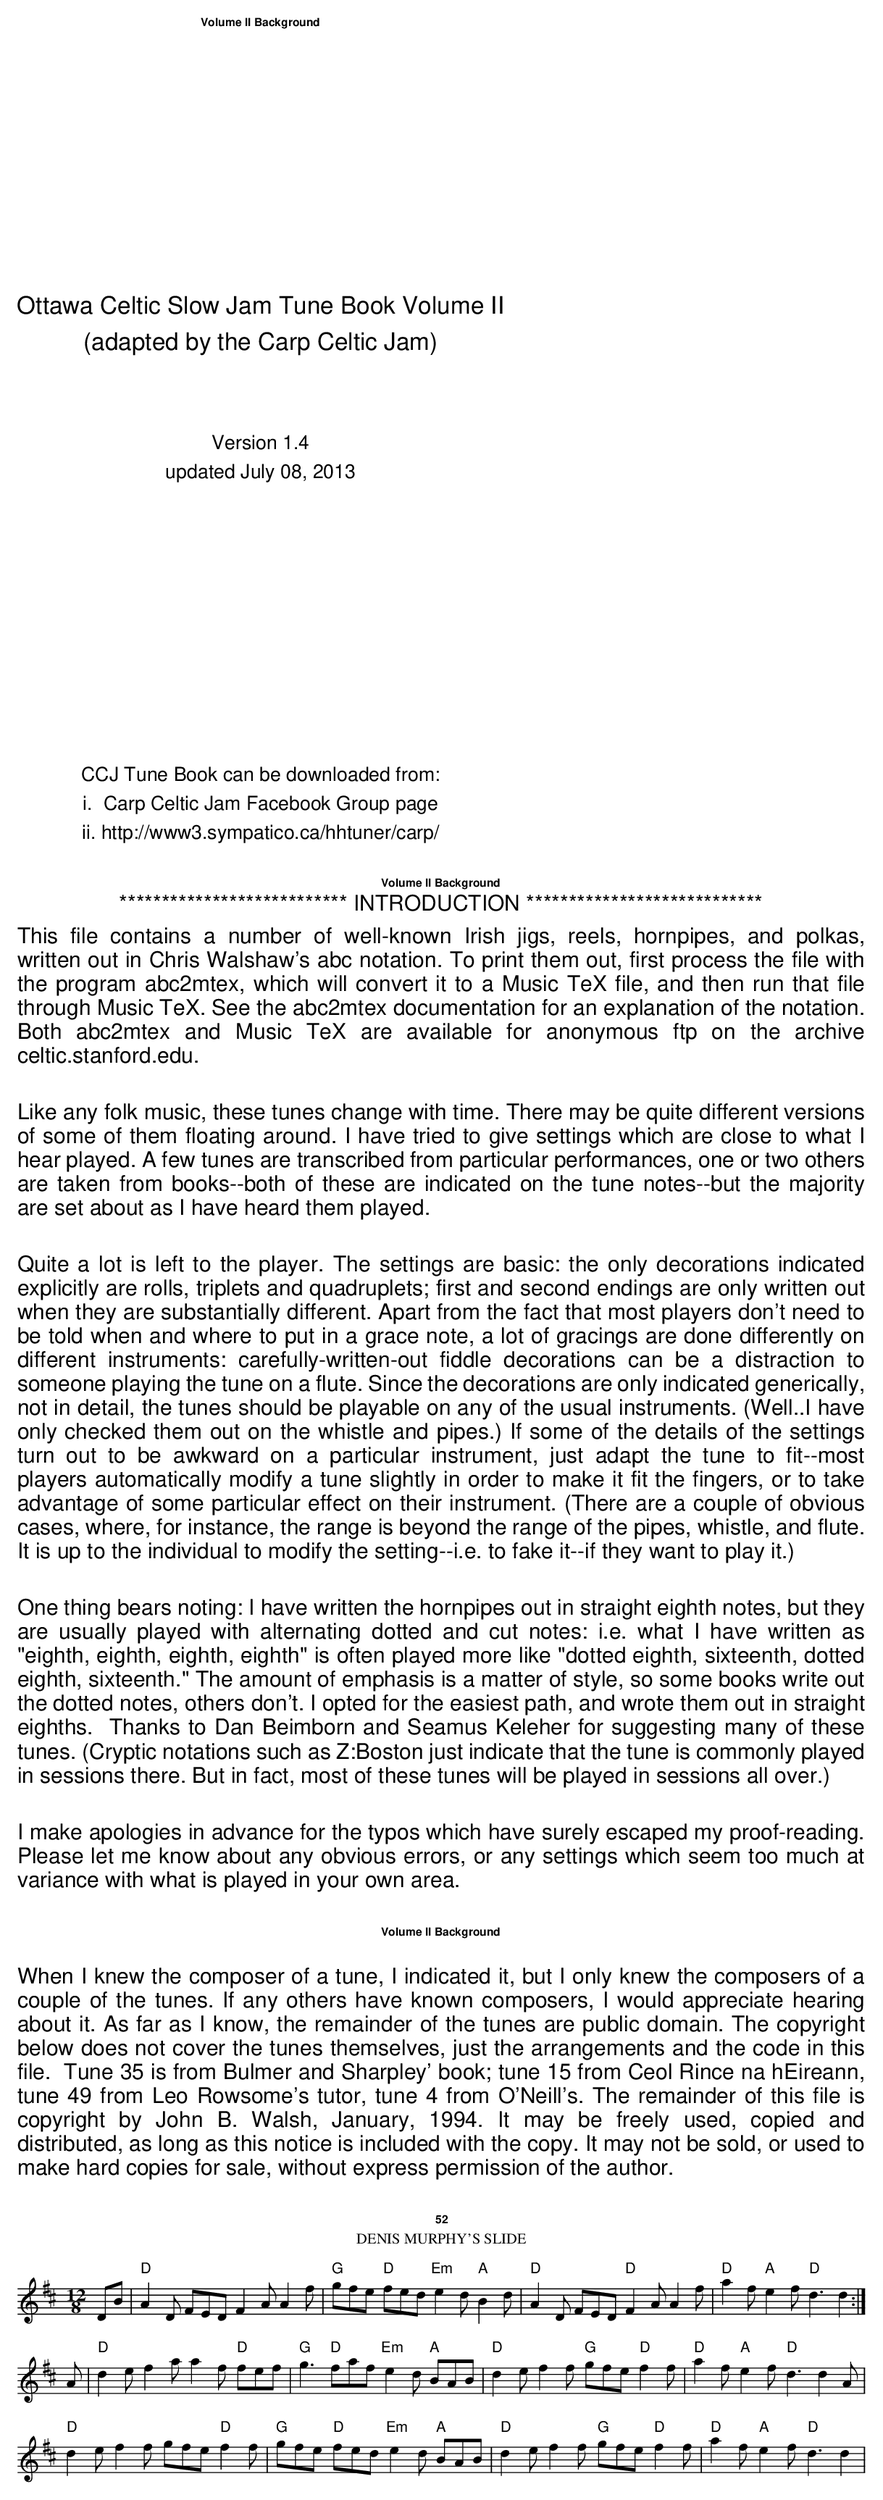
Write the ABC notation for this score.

X:1
T:Denis Murphy's Slide
M:12/8
K:D
DB|"D"A2D FED F2A A2f|"G"gfe "D"fed "Em"e2d "A"B2d|\
"D"A2D FED "D"F2A A2f|"D"a2f "A"e2f "D"d3 d2:|
A|"D"d2e f2a a2f "D"fef|"G"g3 "D"faf "Em"e2d "A"BAB|\
"D"d2e f2f "G"gfe "D"f2f| "D"a2f "A"e2f "D"d3 d2A|
"D"d2e f2f gfe "D"f2f|"G"gfe "D"fed "Em"e2d "A"BAB|\
"D"d2e f2f "G"gfe "D"f2f| "D"a2f "A"e2f "D"d3 d2|
